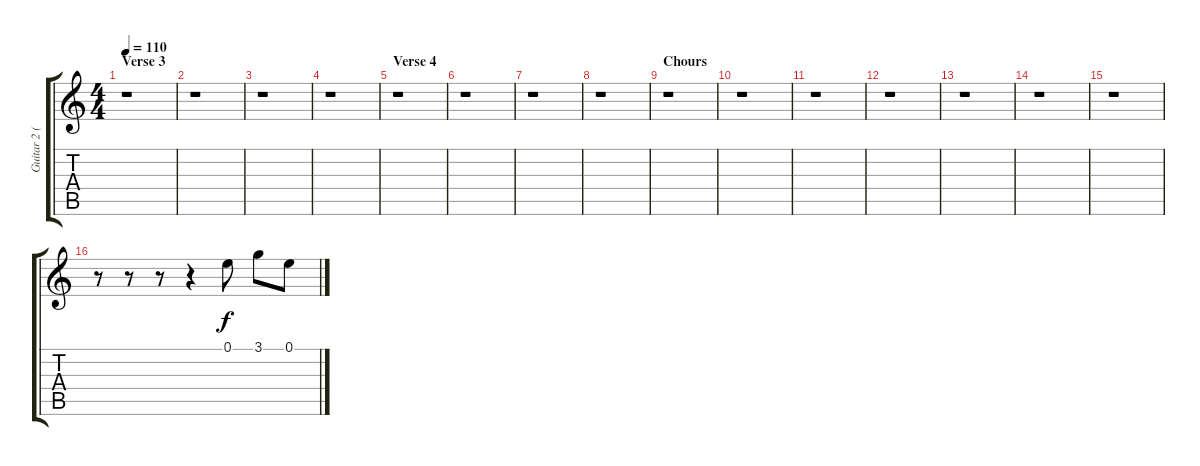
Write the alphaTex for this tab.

\track ("Guitar 2 (Velja)" "Guitar 2 (") {instrument electricguitarjazz}
\staff {score tabs}
\tuning (E4 B3 G3 D3 A2 E2) {hide}
\ts (4 4)
\section ("" "Verse 3")
\tempo 110
\clef g2
\ks c
r.1{dy mp} |
r.1 |
r.1 |
r.1 |
\section ("" "Verse 4")
r.1 |
r.1 |
r.1 |
r.1 |
\section ("" "Chours")
r.1 |
r.1 |
r.1 |
r.1 |
r.1 |
r.1 |
r.1 |
r.8 r.8 r.8 r.4 0.1.8{dy f} 3.1.8 0.1.8
